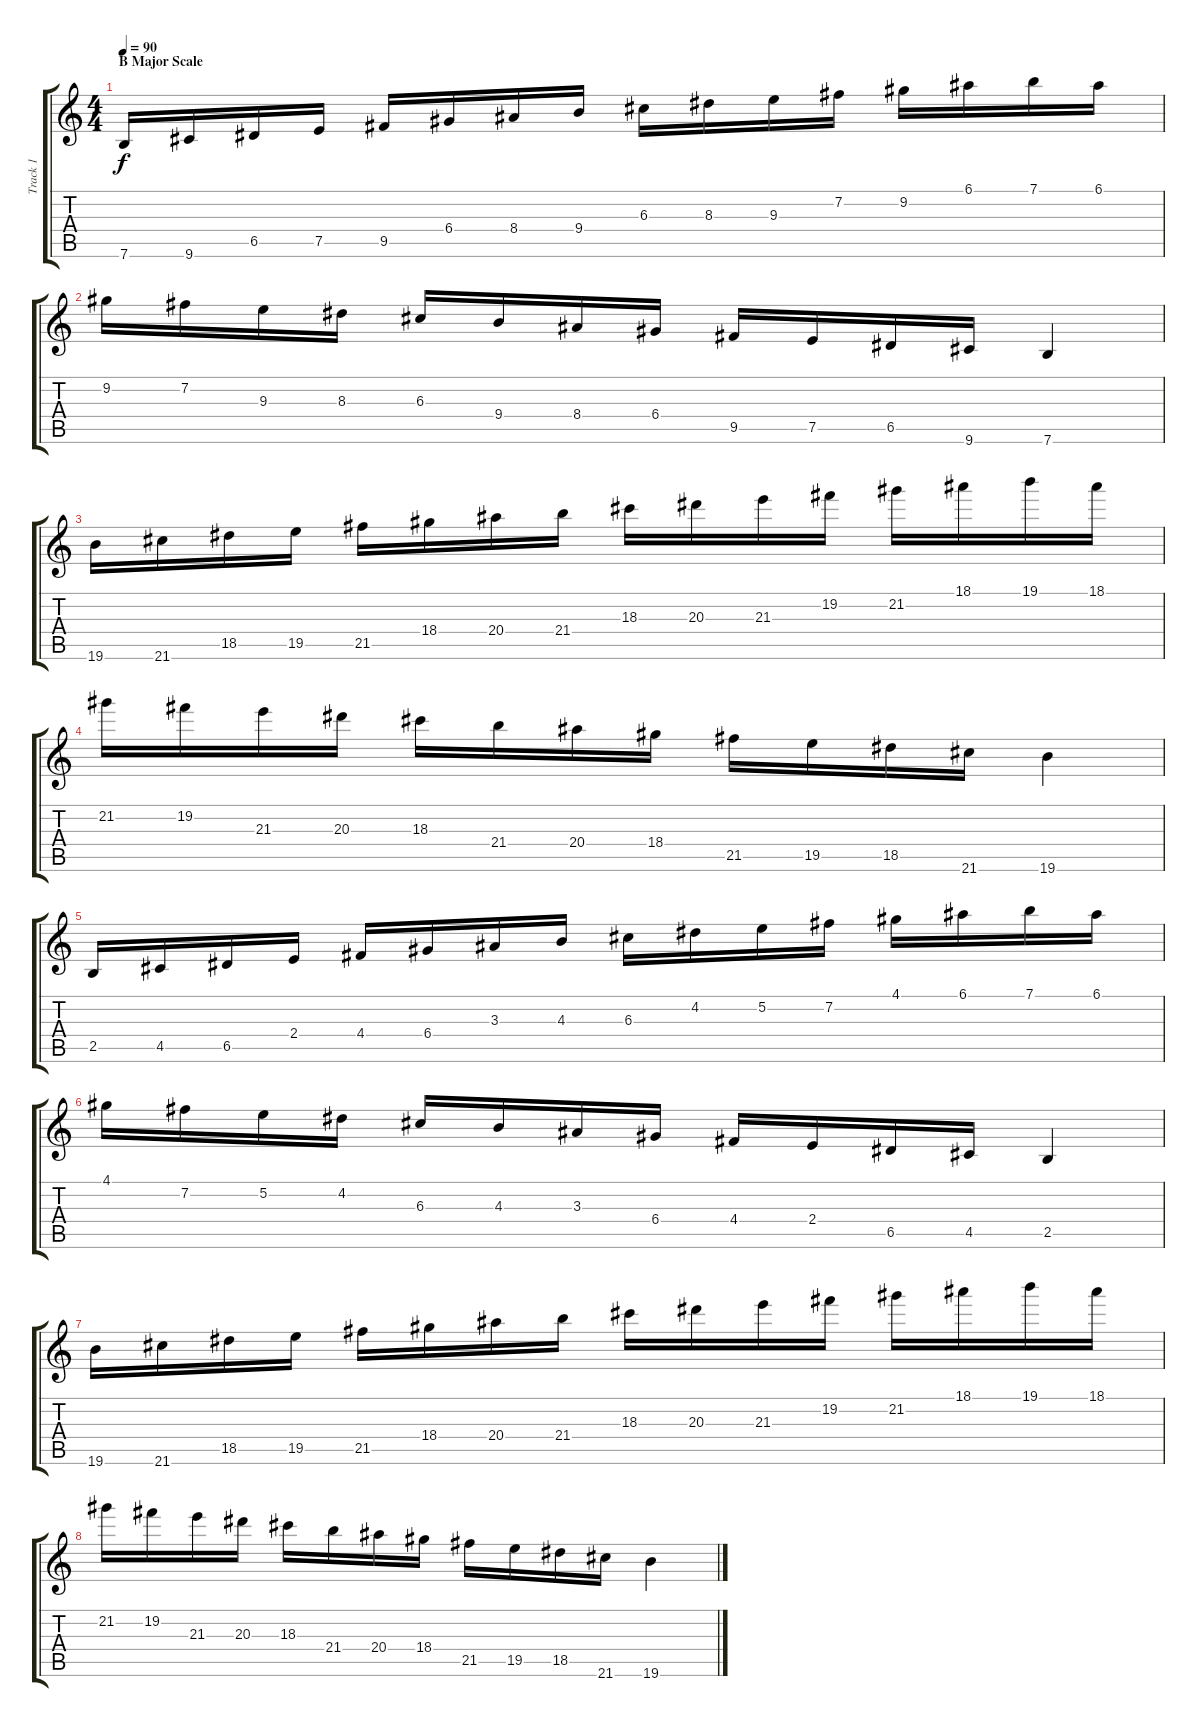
\track ("Track 1" "Track 1") {instrument overdrivenguitar}
\staff {score tabs}
\tuning (E4 B3 G3 D3 A2 E2) {hide}
\ts (4 4)
\section ("" "B Major Scale")
\tempo 90
\clef g2
\ks c
7.6.16{dy f} 9.6.16 6.5.16 7.5.16 9.5.16 6.4.16 8.4.16 9.4.16 6.3.16 8.3.16 9.3.16 7.2.16 9.2.16 6.1.16 7.1.16 6.1.16 |
9.2.16 7.2.16 9.3.16 8.3.16 6.3.16 9.4.16 8.4.16 6.4.16 9.5.16 7.5.16 6.5.16 9.6.16 7.6.4 |
19.6.16 21.6.16 18.5.16 19.5.16 21.5.16 18.4.16 20.4.16 21.4.16 18.3.16 20.3.16 21.3.16 19.2.16 21.2.16 18.1.16 19.1.16 18.1.16 |
21.2.16 19.2.16 21.3.16 20.3.16 18.3.16 21.4.16 20.4.16 18.4.16 21.5.16 19.5.16 18.5.16 21.6.16 19.6.4 |
2.5.16 4.5.16 6.5.16 2.4.16 4.4.16 6.4.16 3.3.16 4.3.16 6.3.16 4.2.16 5.2.16 7.2.16 4.1.16 6.1.16 7.1.16 6.1.16 |
4.1.16 7.2.16 5.2.16 4.2.16 6.3.16 4.3.16 3.3.16 6.4.16 4.4.16 2.4.16 6.5.16 4.5.16 2.5.4 |
19.6.16 21.6.16 18.5.16 19.5.16 21.5.16 18.4.16 20.4.16 21.4.16 18.3.16 20.3.16 21.3.16 19.2.16 21.2.16 18.1.16 19.1.16 18.1.16 |
21.2.16 19.2.16 21.3.16 20.3.16 18.3.16 21.4.16 20.4.16 18.4.16 21.5.16 19.5.16 18.5.16 21.6.16 19.6.4
